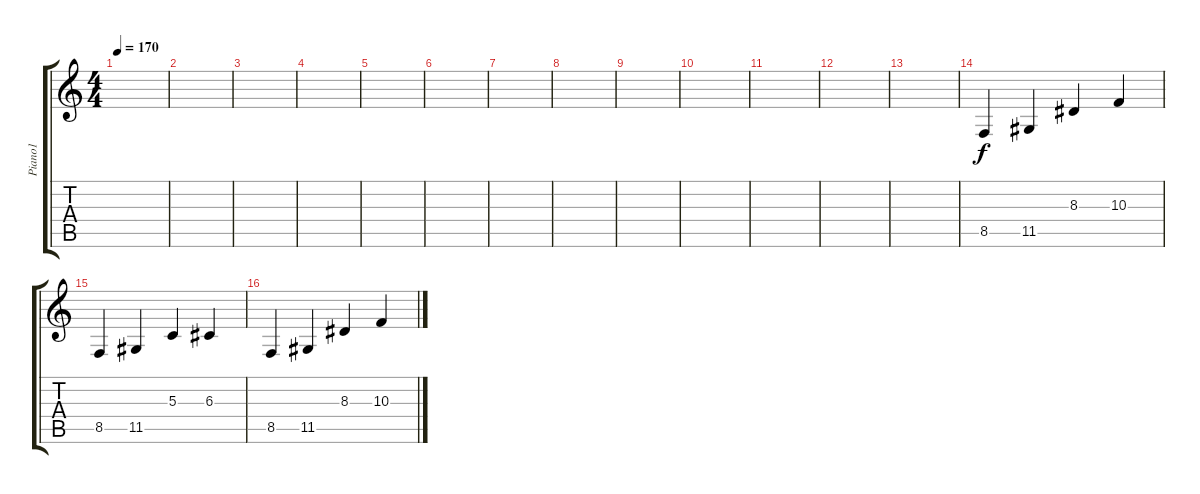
\track ("Piano1" "Piano1") {instrument electricgrandpiano}
\staff {score tabs}
\tuning (E4 B3 G3 D3 A2 E2) {hide}
\ts (4 4)
\tempo 170
\clef g2
\ks c
|
|
|
|
|
|
|
|
|
|
|
|
|
8.5.4{instrument electricpiano1} 11.5.4 8.3.4 10.3.4 |
8.5.4 11.5.4 5.3.4 6.3.4 |
8.5.4 11.5.4 8.3.4 10.3.4
